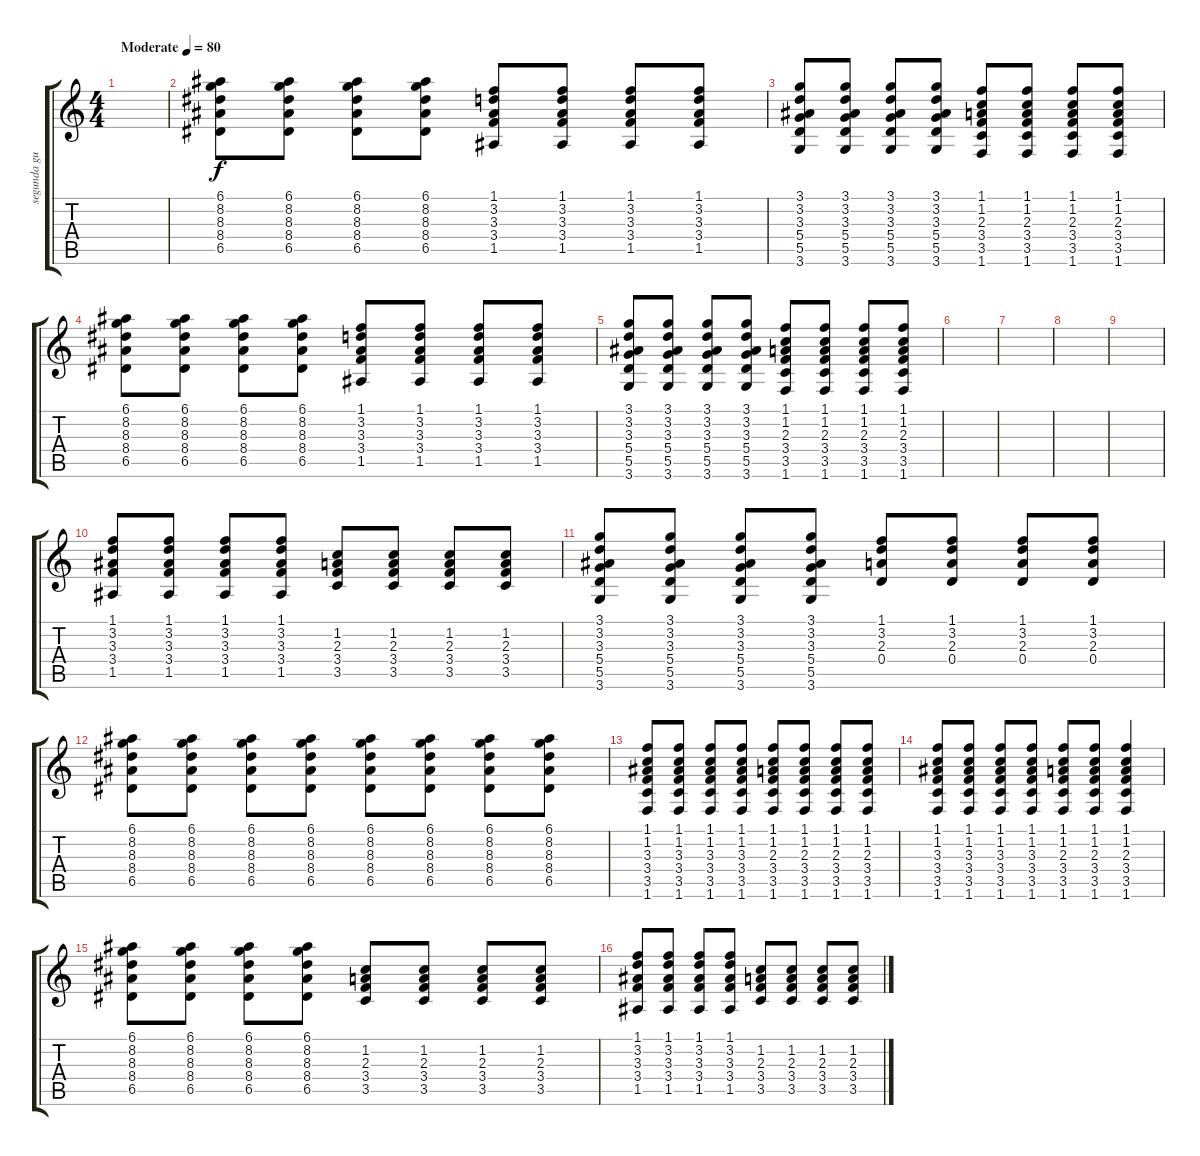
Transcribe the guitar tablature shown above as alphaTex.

\track ("segunda guitarra" "segunda gu") {instrument acousticguitarsteel}
\staff {score tabs}
\tuning (E4 B3 G3 D3 A2 E2) {hide}
\ts (4 4)
\tempo (80 "Moderate")
\clef g2
\ks c
|
(6.1 8.2 8.3 8.4 6.5).8 (6.1 8.2 8.3 8.4 6.5).8 (6.1 8.2 8.3 8.4 6.5).8 (6.1 8.2 8.3 8.4 6.5).8 (1.1 3.2 3.3 3.4 1.5).8 (1.1 3.2 3.3 3.4 1.5).8 (1.1 3.2 3.3 3.4 1.5).8 (1.1 3.2 3.3 3.4 1.5).8 |
(3.1 3.2 3.3 5.4 5.5 3.6).8 (3.1 3.2 3.3 5.4 5.5 3.6).8 (3.1 3.2 3.3 5.4 5.5 3.6).8 (3.1 3.2 3.3 5.4 5.5 3.6).8 (1.1 1.2 2.3 3.4 3.5 1.6).8 (1.1 1.2 2.3 3.4 3.5 1.6).8 (1.1 1.2 2.3 3.4 3.5 1.6).8 (1.1 1.2 2.3 3.4 3.5 1.6).8 |
(6.1 8.2 8.3 8.4 6.5).8 (6.1 8.2 8.3 8.4 6.5).8 (6.1 8.2 8.3 8.4 6.5).8 (6.1 8.2 8.3 8.4 6.5).8 (1.1 3.2 3.3 3.4 1.5).8 (1.1 3.2 3.3 3.4 1.5).8 (1.1 3.2 3.3 3.4 1.5).8 (1.1 3.2 3.3 3.4 1.5).8 |
(3.1 3.2 3.3 5.4 5.5 3.6).8 (3.1 3.2 3.3 5.4 5.5 3.6).8 (3.1 3.2 3.3 5.4 5.5 3.6).8 (3.1 3.2 3.3 5.4 5.5 3.6).8 (1.1 1.2 2.3 3.4 3.5 1.6).8 (1.1 1.2 2.3 3.4 3.5 1.6).8 (1.1 1.2 2.3 3.4 3.5 1.6).8 (1.1 1.2 2.3 3.4 3.5 1.6).8 |
|
|
|
|
(1.1 3.2 3.3 3.4 1.5).8 (1.1 3.2 3.3 3.4 1.5).8 (1.1 3.2 3.3 3.4 1.5).8 (1.1 3.2 3.3 3.4 1.5).8 (1.2 2.3 3.4 3.5).8 (1.2 2.3 3.4 3.5).8 (1.2 2.3 3.4 3.5).8 (1.2 2.3 3.4 3.5).8 |
(3.1 3.2 3.3 5.4 5.5 3.6).8 (3.1 3.2 3.3 5.4 5.5 3.6).8 (3.1 3.2 3.3 5.4 5.5 3.6).8 (3.1 3.2 3.3 5.4 5.5 3.6).8 (1.1 3.2 2.3 0.4).8 (1.1 3.2 2.3 0.4).8 (1.1 3.2 2.3 0.4).8 (1.1 3.2 2.3 0.4).8 |
(6.1 8.2 8.3 8.4 6.5).8 (6.1 8.2 8.3 8.4 6.5).8 (6.1 8.2 8.3 8.4 6.5).8 (6.1 8.2 8.3 8.4 6.5).8 (6.1 8.2 8.3 8.4 6.5).8 (6.1 8.2 8.3 8.4 6.5).8 (6.1 8.2 8.3 8.4 6.5).8 (6.1 8.2 8.3 8.4 6.5).8 |
(1.1 1.2 3.3 3.4 3.5 1.6).8 (1.1 1.2 3.3 3.4 3.5 1.6).8 (1.1 1.2 3.3 3.4 3.5 1.6).8 (1.1 1.2 3.3 3.4 3.5 1.6).8 (1.1 1.2 2.3 3.4 3.5 1.6).8 (1.1 1.2 2.3 3.4 3.5 1.6).8 (1.1 1.2 2.3 3.4 3.5 1.6).8 (1.1 1.2 2.3 3.4 3.5 1.6).8 |
(1.1 1.2 3.3 3.4 3.5 1.6).8 (1.1 1.2 3.3 3.4 3.5 1.6).8 (1.1 1.2 3.3 3.4 3.5 1.6).8 (1.1 1.2 3.3 3.4 3.5 1.6).8 (1.1 1.2 2.3 3.4 3.5 1.6).8 (1.1 1.2 2.3 3.4 3.5 1.6).8 (1.1 1.2 2.3 3.4 3.5 1.6).4 |
(6.1 8.2 8.3 8.4 6.5).8 (6.1 8.2 8.3 8.4 6.5).8 (6.1 8.2 8.3 8.4 6.5).8 (6.1 8.2 8.3 8.4 6.5).8 (1.2 2.3 3.4 3.5).8 (1.2 2.3 3.4 3.5).8 (1.2 2.3 3.4 3.5).8 (1.2 2.3 3.4 3.5).8 |
(1.1 3.2 3.3 3.4 1.5).8 (1.1 3.2 3.3 3.4 1.5).8 (1.1 3.2 3.3 3.4 1.5).8 (1.1 3.2 3.3 3.4 1.5).8 (1.2 2.3 3.4 3.5).8 (1.2 2.3 3.4 3.5).8 (1.2 2.3 3.4 3.5).8 (1.2 2.3 3.4 3.5).8
